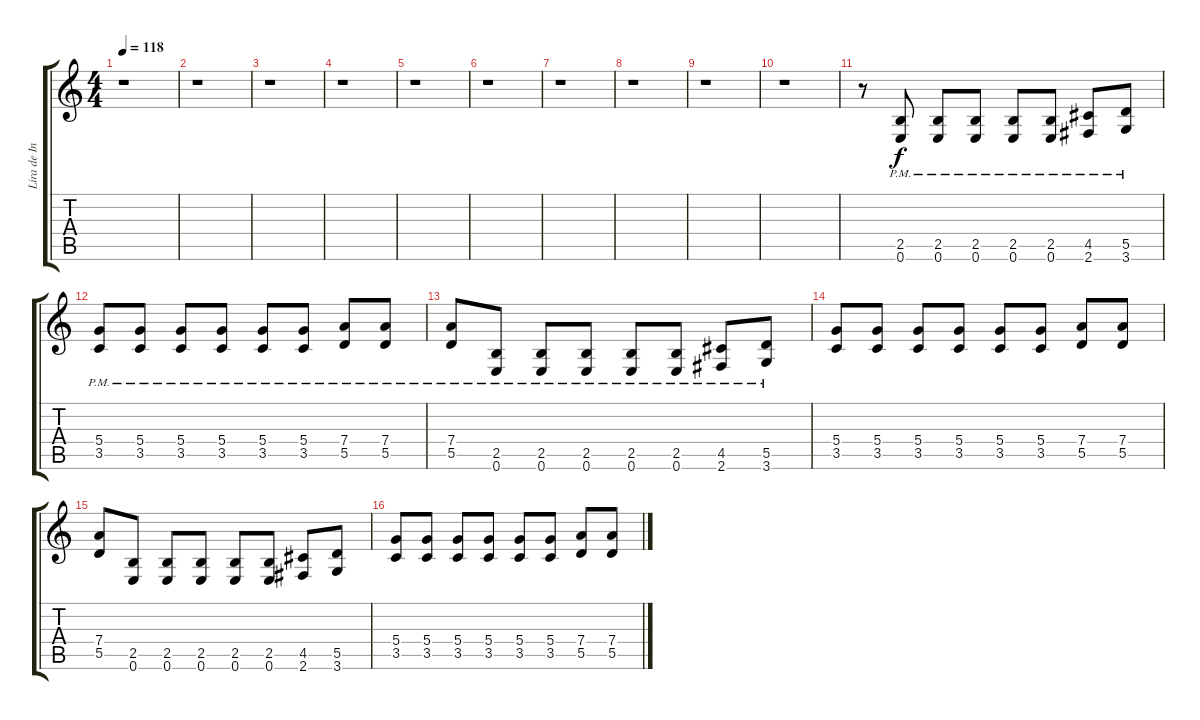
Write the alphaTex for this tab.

\track ("Lira de Intro" "Lira de In") {instrument distortionguitar}
\staff {score tabs}
\tuning (E4 B3 G3 D3 A2 E2) {hide}
\ts (4 4)
\tempo 118
\clef g2
\ks c
r.1{dy mp} |
r.1 |
r.1 |
r.1 |
r.1 |
r.1 |
r.1 |
r.1 |
r.1 |
r.1 |
r.8{volume 16} (2.5{pm} 0.6{pm}).8{dy f} (2.5{pm} 0.6{pm}).8 (2.5{pm} 0.6{pm}).8 (2.5{pm} 0.6{pm}).8 (2.5{pm} 0.6{pm}).8 (4.5{pm} 2.6{pm}).8 (5.5{pm} 3.6{pm}).8 |
(5.4{pm} 3.5{pm}).8 (5.4{pm} 3.5{pm}).8 (5.4{pm} 3.5{pm}).8 (5.4{pm} 3.5{pm}).8 (5.4{pm} 3.5{pm}).8 (5.4{pm} 3.5{pm}).8 (7.4{pm} 5.5{pm}).8 (7.4{pm} 5.5{pm}).8 |
(7.4{pm} 5.5{pm}).8 (2.5{pm} 0.6{pm}).8 (2.5{pm} 0.6{pm}).8 (2.5{pm} 0.6{pm}).8 (2.5{pm} 0.6{pm}).8 (2.5{pm} 0.6{pm}).8 (4.5{pm} 2.6{pm}).8 (5.5{pm} 3.6{pm}).8 |
(5.4 3.5).8 (5.4 3.5).8 (5.4 3.5).8 (5.4 3.5).8 (5.4 3.5).8 (5.4 3.5).8 (7.4 5.5).8 (7.4 5.5).8 |
(7.4 5.5).8 (2.5 0.6).8 (2.5 0.6).8 (2.5 0.6).8 (2.5 0.6).8 (2.5 0.6).8 (4.5 2.6).8 (5.5 3.6).8 |
(5.4 3.5).8 (5.4 3.5).8 (5.4 3.5).8 (5.4 3.5).8 (5.4 3.5).8 (5.4 3.5).8 (7.4 5.5).8 (7.4 5.5).8
